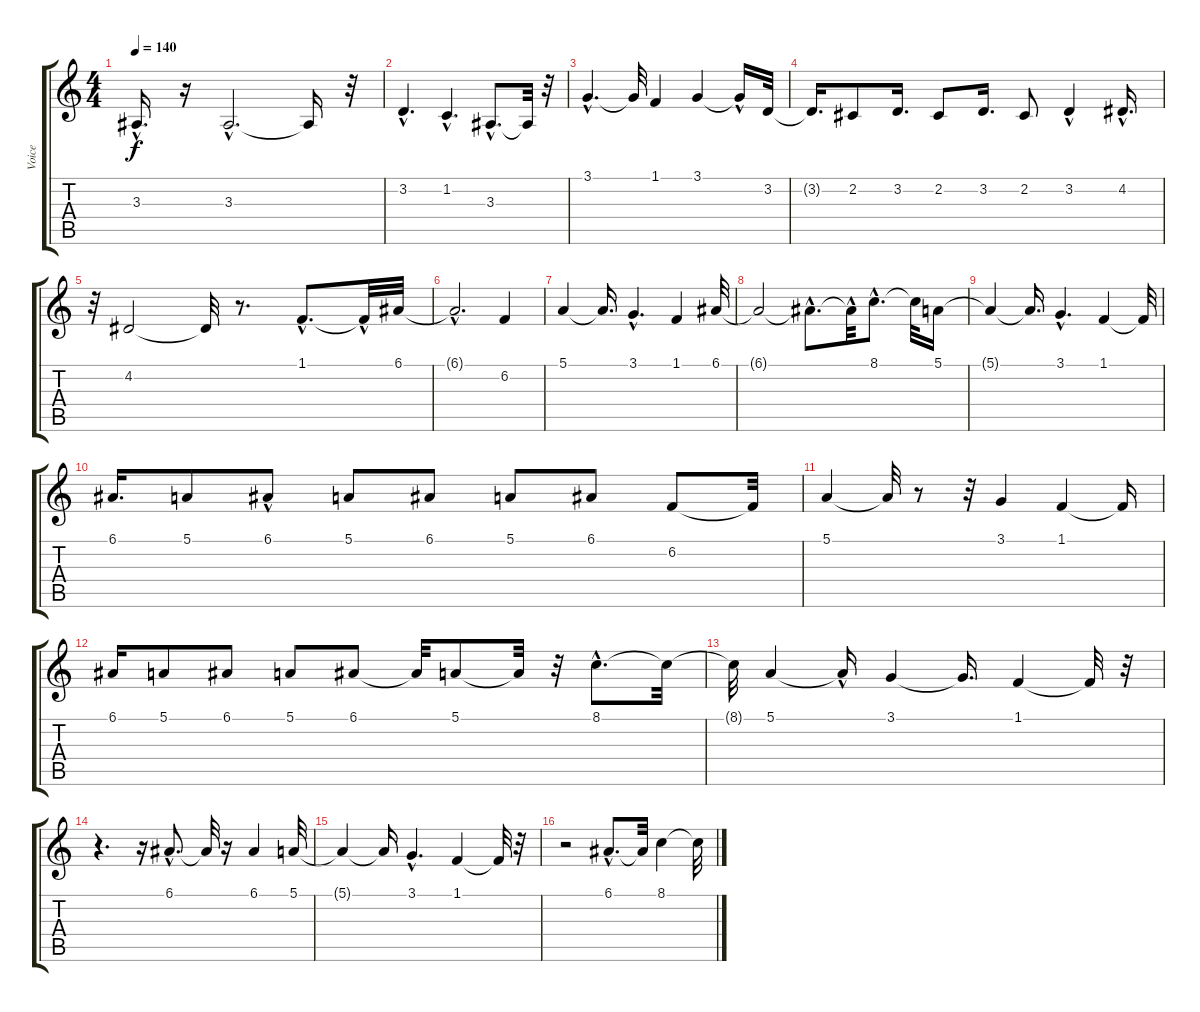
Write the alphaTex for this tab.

\track ("Voice" "Voice") {instrument tremolostrings}
\staff {score tabs}
\tuning (E4 B3 G3 D3 A2 E2) {hide}
\ts (4 4)
\tempo 140
\clef g2
\ks c
3.3{hac t}.16{d dy f} r.16 3.3{hac}.2{d} 3.3{t}.16 r.32 |
3.2{hac}.4{d} 1.2{hac}.4{d} 3.3{hac}.8{d} 3.3{t}.32 r.32 |
3.1{hac}.4{d} 3.1{t}.32 1.1.4 3.1.4 3.1{hac t}.16 3.2.32 |
3.2{t}.16{d} 2.2.8 3.2.16{d} 2.2.8 3.2.16{d} 2.2.8 3.2{hac}.4 4.2{hac}.16{d} |
r.32 4.2.2 4.2{t}.32 r.8{d} 1.1{hac}.8{d} 1.1{hac t}.32 6.1.32 |
6.1{hac t}.2{d} 6.2.4 |
5.1.4 5.1{t}.16{d} 3.1{hac}.4{d} 1.1.4 6.1.32 |
6.1{t}.2 6.1{hac t}.8{d} 6.1{hac t}.32 8.1{hac}.8{d} 8.1{t}.32 5.1.16 |
5.1{t}.4 5.1{t}.16{d} 3.1{hac}.4{d} 1.1.4 1.1{t}.32 |
6.1.16{d} 5.1.8 6.1{hac}.8 5.1.8 6.1.8 5.1.8 6.1.8 6.2.8 6.2{t}.32 |
5.1.4 5.1{t}.32 r.8 r.32 3.1.4 1.1.4 1.1{t}.16 |
6.1.16 5.1.8 6.1.8 5.1.8 6.1.8 6.1{t}.32 5.1.8 5.1{t}.32 r.32 8.1{hac}.8{d} 8.1{t}.32 |
8.1{t}.32 5.1.4 5.1{hac t}.16 3.1.4 3.1{t}.16{d} 1.1.4 1.1{t}.32 r.32 |
r.4{d} r.16 6.1{hac}.8{d} 6.1{t}.32 r.16 6.1.4 5.1.32 |
5.1{t}.4 5.1{t}.16 3.1{hac}.4{d} 1.1.4 1.1{t}.32 r.32 |
r.2 6.1{hac}.8{d} 6.1{t}.32 8.1.4 8.1{t}.32
